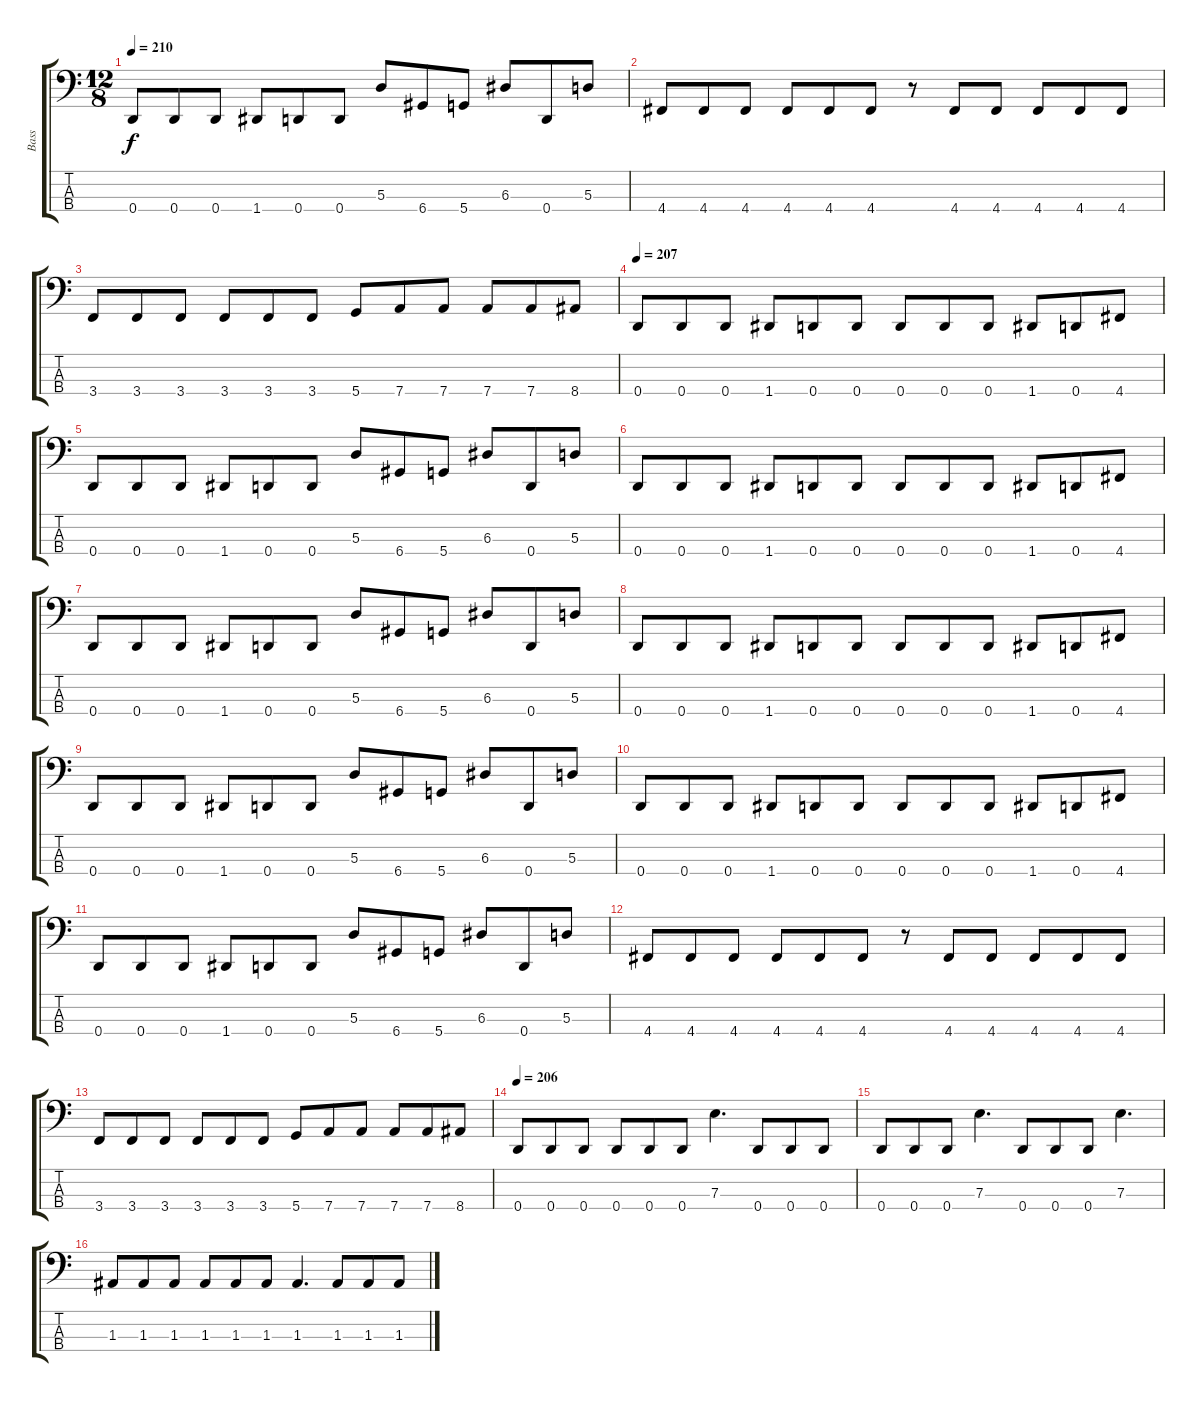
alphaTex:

\track ("Bass" "Bass") {instrument electricbasspick}
\staff {score tabs}
\tuning (G2 D2 A1 D1) {hide}
\ts (12 8)
\tempo 210
\clef f4
\ks c
0.4.8{dy f} 0.4.8 0.4.8 1.4.8 0.4.8 0.4.8 5.3.8 6.4.8 5.4.8 6.3.8 0.4.8 5.3.8 |
4.4.8 4.4.8 4.4.8 4.4.8 4.4.8 4.4.8 r.8 4.4.8 4.4.8 4.4.8 4.4.8 4.4.8 |
3.4.8 3.4.8 3.4.8 3.4.8 3.4.8 3.4.8 5.4.8 7.4.8 7.4.8 7.4.8 7.4.8 8.4.8 |
\tempo 207
0.4.8 0.4.8 0.4.8 1.4.8 0.4.8 0.4.8 0.4.8 0.4.8 0.4.8 1.4.8 0.4.8 4.4.8 |
0.4.8 0.4.8 0.4.8 1.4.8 0.4.8 0.4.8 5.3.8 6.4.8 5.4.8 6.3.8 0.4.8 5.3.8 |
0.4.8 0.4.8 0.4.8 1.4.8 0.4.8 0.4.8 0.4.8 0.4.8 0.4.8 1.4.8 0.4.8 4.4.8 |
0.4.8 0.4.8 0.4.8 1.4.8 0.4.8 0.4.8 5.3.8 6.4.8 5.4.8 6.3.8 0.4.8 5.3.8 |
0.4.8 0.4.8 0.4.8 1.4.8 0.4.8 0.4.8 0.4.8 0.4.8 0.4.8 1.4.8 0.4.8 4.4.8 |
0.4.8 0.4.8 0.4.8 1.4.8 0.4.8 0.4.8 5.3.8 6.4.8 5.4.8 6.3.8 0.4.8 5.3.8 |
0.4.8 0.4.8 0.4.8 1.4.8 0.4.8 0.4.8 0.4.8 0.4.8 0.4.8 1.4.8 0.4.8 4.4.8 |
0.4.8 0.4.8 0.4.8 1.4.8 0.4.8 0.4.8 5.3.8 6.4.8 5.4.8 6.3.8 0.4.8 5.3.8 |
4.4.8 4.4.8 4.4.8 4.4.8 4.4.8 4.4.8 r.8 4.4.8 4.4.8 4.4.8 4.4.8 4.4.8 |
3.4.8 3.4.8 3.4.8 3.4.8 3.4.8 3.4.8 5.4.8 7.4.8 7.4.8 7.4.8 7.4.8 8.4.8 |
\tempo 206
0.4.8 0.4.8 0.4.8 0.4.8 0.4.8 0.4.8 7.3.4{d} 0.4.8 0.4.8 0.4.8 |
0.4.8 0.4.8 0.4.8 7.3.4{d} 0.4.8 0.4.8 0.4.8 7.3.4{d} |
1.3.8 1.3.8 1.3.8 1.3.8 1.3.8 1.3.8 1.3.4{d} 1.3.8 1.3.8 1.3.8
